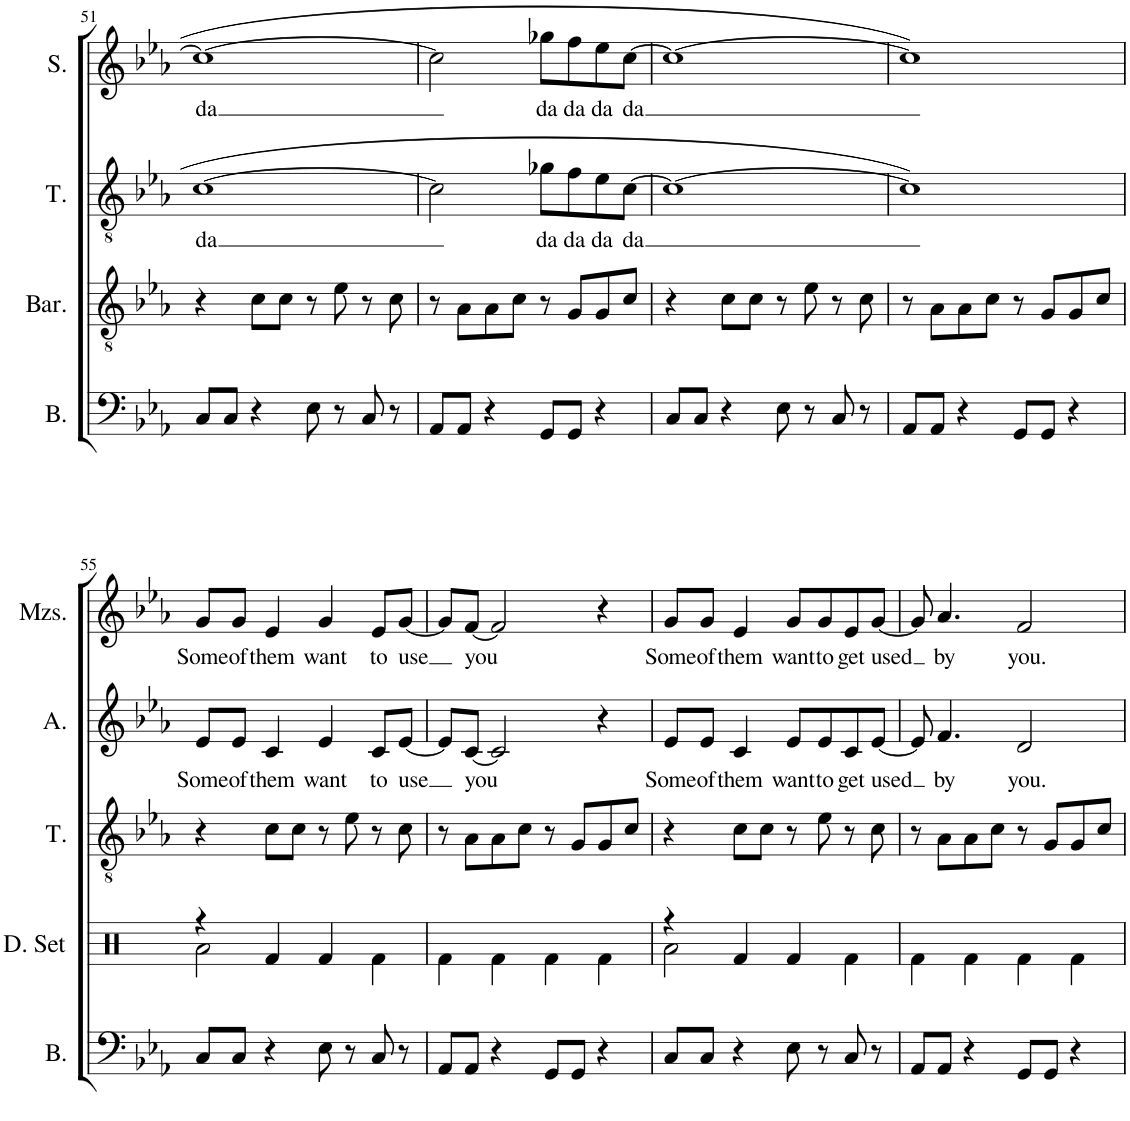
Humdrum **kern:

**kern	**kern	**kern	**text	**kern	**text	**kern	**text	**kern	**text
*part6	*part5	*part4	*part4	*part3	*part3	*part2	*part2	*part1	*part1
*staff6	*staff5	*staff4	*staff4	*staff3	*staff3	*staff2	*staff2	*staff1	*staff1
*I"Bass	*I"Baritone	*I"Tenor	*	*I"Alto	*	*I"Mezzo-soprano	*	*I"Soprano	*
*I'B.	*I'Bar.	*I'T.	*	*I'A.	*	*I'Mzs.	*	*I'S.	*
!!LO:PB:g=z
*clefF4	*clefGv2	*clefGv2	*	*clefG2	*	*clefG2	*	*clefG2	*
*k[b-e-a-]	*k[b-e-a-]	*k[b-e-a-]	*	*k[b-e-a-]	*	*k[b-e-a-]	*	*k[b-e-a-]	*
*M4/4	*M4/4	*M4/4	*	*M4/4	*	*M4/4	*	*M4/4	*
=51	=51	=51	=51	=51	=51	=51	=51	=51	=51
!	!	!	!LO:LY:b	!	!	!	!	!	!LO:LY:b
8C/L	4r	[1c	da	1r	.	1r	.	1cc_	da
8C/J	.	.	.	.	.	.	.	.	.
4r	8c\L	.	.	.	.	.	.	.	.
.	8c\J	.	.	.	.	.	.	.	.
8E-\	8r	.	.	.	.	.	.	.	.
8r	8e-\	.	.	.	.	.	.	.	.
8C/	8r	.	.	.	.	.	.	.	.
8r	8c\	.	.	.	.	.	.	.	.
=52	=52	=52	=52	=52	=52	=52	=52	=52	=52
8AA-/L	8r	2c\]	.	1r	.	1r	.	2cc\]	.
8AA-/J	8A-\L	.	.	.	.	.	.	.	.
4r	8A-\	.	.	.	.	.	.	.	.
.	8c\J	.	.	.	.	.	.	.	.
!	!	!	!LO:LY:b	!	!	!	!	!	!LO:LY:b
8GG/L	8r	8g-X\L	da	.	.	.	.	8gg-X\L	da
!	!	!	!LO:LY:b	!	!	!	!	!	!LO:LY:b
8GG/J	8G/L	8f\	da	.	.	.	.	8ff\	da
!	!	!	!LO:LY:b	!	!	!	!	!	!LO:LY:b
4r	8G/	8e-\	da	.	.	.	.	8ee-\	da
!	!	!	!LO:LY:b	!	!	!	!	!	!LO:LY:b
.	8c/J	[8c\J	da	.	.	.	.	[8cc\J	da
=53	=53	=53	=53	=53	=53	=53	=53	=53	=53
8C/L	4r	1c_	.	1r	.	1r	.	1cc_	.
8C/J	.	.	.	.	.	.	.	.	.
4r	8c\L	.	.	.	.	.	.	.	.
.	8c\J	.	.	.	.	.	.	.	.
8E-\	8r	.	.	.	.	.	.	.	.
8r	8e-\	.	.	.	.	.	.	.	.
8C/	8r	.	.	.	.	.	.	.	.
8r	8c\	.	.	.	.	.	.	.	.
=54	=54	=54	=54	=54	=54	=54	=54	=54	=54
8AA-/L	8r	1c]	.	1r	.	1r	.	1cc]	.
8AA-/J	8A-\L	.	.	.	.	.	.	.	.
4r	8A-\	.	.	.	.	.	.	.	.
.	8c\J	.	.	.	.	.	.	.	.
8GG/L	8r	.	.	.	.	.	.	.	.
8GG/J	8G/L	.	.	.	.	.	.	.	.
4r	8G/	.	.	.	.	.	.	.	.
.	8c/J	.	.	.	.	.	.	.	.
!!LO:LB:g=z
=55	=55	=55	=55	=55	=55	=55	=55	=55	=55
!	!	!	!	!	!LO:LY:b	!	!LO:LY:b	!	!
8C/L	1r	4r	.	8e-/L	Some	8g/L	Some	1r	.
!	!	!	!	!	!LO:LY:b	!	!LO:LY:b	!	!
8C/J	.	.	.	8e-/J	of	8g/J	of	.	.
!	!	!	!	!	!LO:LY:b	!	!LO:LY:b	!	!
4r	.	8c\L	.	4c/	them	4e-/	them	.	.
.	.	8c\J	.	.	.	.	.	.	.
!	!	!	!	!	!LO:LY:b	!	!LO:LY:b	!	!
8E-\	.	8r	.	4e-/	want	4g/	want	.	.
8r	.	8e-\	.	.	.	.	.	.	.
!	!	!	!	!	!LO:LY:b	!	!LO:LY:b	!	!
8C/	.	8r	.	8c/L	to	8e-/L	to	.	.
!	!	!	!	!	!LO:LY:b	!	!LO:LY:b	!	!
8r	.	8c\	.	[8e-/J	use	[8g/J	use	.	.
=56	=56	=56	=56	=56	=56	=56	=56	=56	=56
8AA-/L	1r	8r	.	8e-/L]	.	8g/L]	.	1r	.
!	!	!	!	!	!LO:LY:b	!	!LO:LY:b	!	!
8AA-/J	.	8A-\L	.	[8c/J	you	[8f/J	you	.	.
4r	.	8A-\	.	2c/]	.	2f/]	.	.	.
.	.	8c\J	.	.	.	.	.	.	.
8GG/L	.	8r	.	.	.	.	.	.	.
8GG/J	.	8G/L	.	.	.	.	.	.	.
4r	.	8G/	.	4r	.	4r	.	.	.
.	.	8c/J	.	.	.	.	.	.	.
=57	=57	=57	=57	=57	=57	=57	=57	=57	=57
!	!	!	!	!	!LO:LY:b	!	!LO:LY:b	!	!
8C/L	1r	4r	.	8e-/L	Some	8g/L	Some	1r	.
!	!	!	!	!	!LO:LY:b	!	!LO:LY:b	!	!
8C/J	.	.	.	8e-/J	of	8g/J	of	.	.
!	!	!	!	!	!LO:LY:b	!	!LO:LY:b	!	!
4r	.	8c\L	.	4c/	them	4e-/	them	.	.
.	.	8c\J	.	.	.	.	.	.	.
!	!	!	!	!	!LO:LY:b	!	!LO:LY:b	!	!
8E-\	.	8r	.	8e-/L	want	8g/L	want	.	.
!	!	!	!	!	!LO:LY:b	!	!LO:LY:b	!	!
8r	.	8e-\	.	8e-/	to	8g/	to	.	.
!	!	!	!	!	!LO:LY:b	!	!LO:LY:b	!	!
8C/	.	8r	.	8c/	get	8e-/	get	.	.
!	!	!	!	!	!LO:LY:b	!	!LO:LY:b	!	!
8r	.	8c\	.	[8e-/J	used	[8g/J	used	.	.
=58	=58	=58	=58	=58	=58	=58	=58	=58	=58
8AA-/L	1r	8r	.	8e-/]	.	8g/]	.	1r	.
!	!	!	!	!	!LO:LY:b	!	!LO:LY:b	!	!
8AA-/J	.	8A-\L	.	4.f/	by	4.a-/	by	.	.
4r	.	8A-\	.	.	.	.	.	.	.
.	.	8c\J	.	.	.	.	.	.	.
!	!	!	!	!	!LO:LY:b	!	!LO:LY:b	!	!
8GG/L	.	8r	.	2d/	you.	2f/	you.	.	.
8GG/J	.	8G/L	.	.	.	.	.	.	.
4r	.	8G/	.	.	.	.	.	.	.
.	.	8c/J	.	.	.	.	.	.	.
=	=	=	=	=	=	=	=	=	=
*-	*-	*-	*-	*-	*-	*-	*-	*-	*-
